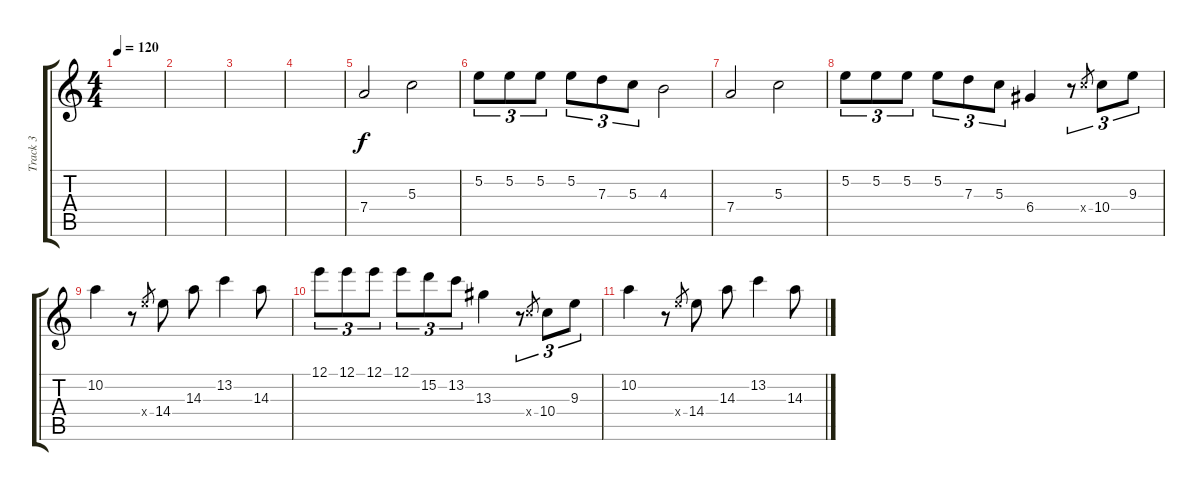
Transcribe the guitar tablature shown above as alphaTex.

\track ("Track 3" "Track 3") {instrument distortionguitar}
\staff {score tabs}
\tuning (E4 B3 G3 D3 A2 E2) {hide}
\ts (4 4)
\tempo 120
\clef g2
\ks c
|
|
|
|
7.4.2 5.3.2 |
5.2.8{tu (3 2)} 5.2.8{tu (3 2)} 5.2.8{tu (3 2)} 5.2.8{tu (3 2)} 7.3.8{tu (3 2)} 5.3.8{tu (3 2)} 4.3.2 |
7.4.2 5.3.2 |
5.2.8{tu (3 2)} 5.2.8{tu (3 2)} 5.2.8{tu (3 2)} 5.2.8{tu (3 2)} 7.3.8{tu (3 2)} 5.3.8{tu (3 2)} 6.4.4 r.8{tu (3 2)} 10.4{x}.8{gr} 10.4.8{tu (3 2)} 9.3.8{tu (3 2)} |
10.2.4 r.8 14.4{x}.8{gr} 14.4.8 14.3.8 13.2.4 14.3.8 |
12.1.8{tu (3 2)} 12.1.8{tu (3 2)} 12.1.8{tu (3 2)} 12.1.8{tu (3 2)} 15.2.8{tu (3 2)} 13.2.8{tu (3 2)} 13.3.4 r.8{tu (3 2)} 10.4{x}.8{gr} 10.4.8{tu (3 2)} 9.3.8{tu (3 2)} |
10.2.4 r.8 14.4{x}.8{gr} 14.4.8 14.3.8 13.2.4 14.3.8
